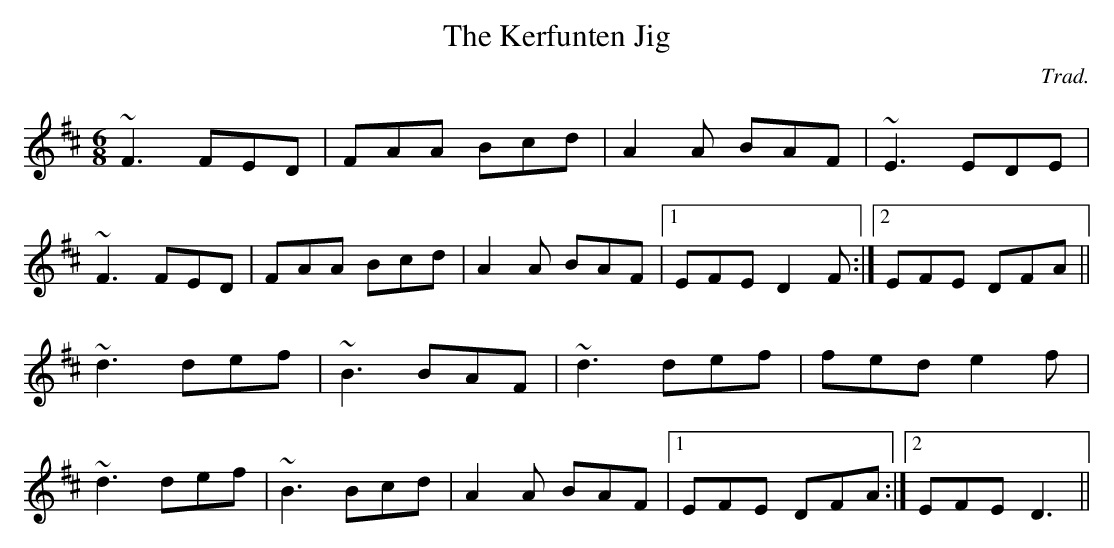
X:1
T:The Kerfunten Jig
C:Trad.
M:6/8
L:1/8
K:D
~F3 FED|FAA Bcd|A2A BAF|~E3 EDE|
~F3 FED|FAA Bcd|A2A BAF|1 EFE D2F:|2 EFE DFA||
~d3 def|~B3 BAF|~d3 def|fed e2f|
~d3 def|~B3 Bcd|A2A BAF|1 EFE DFA:|2 EFE D3||
